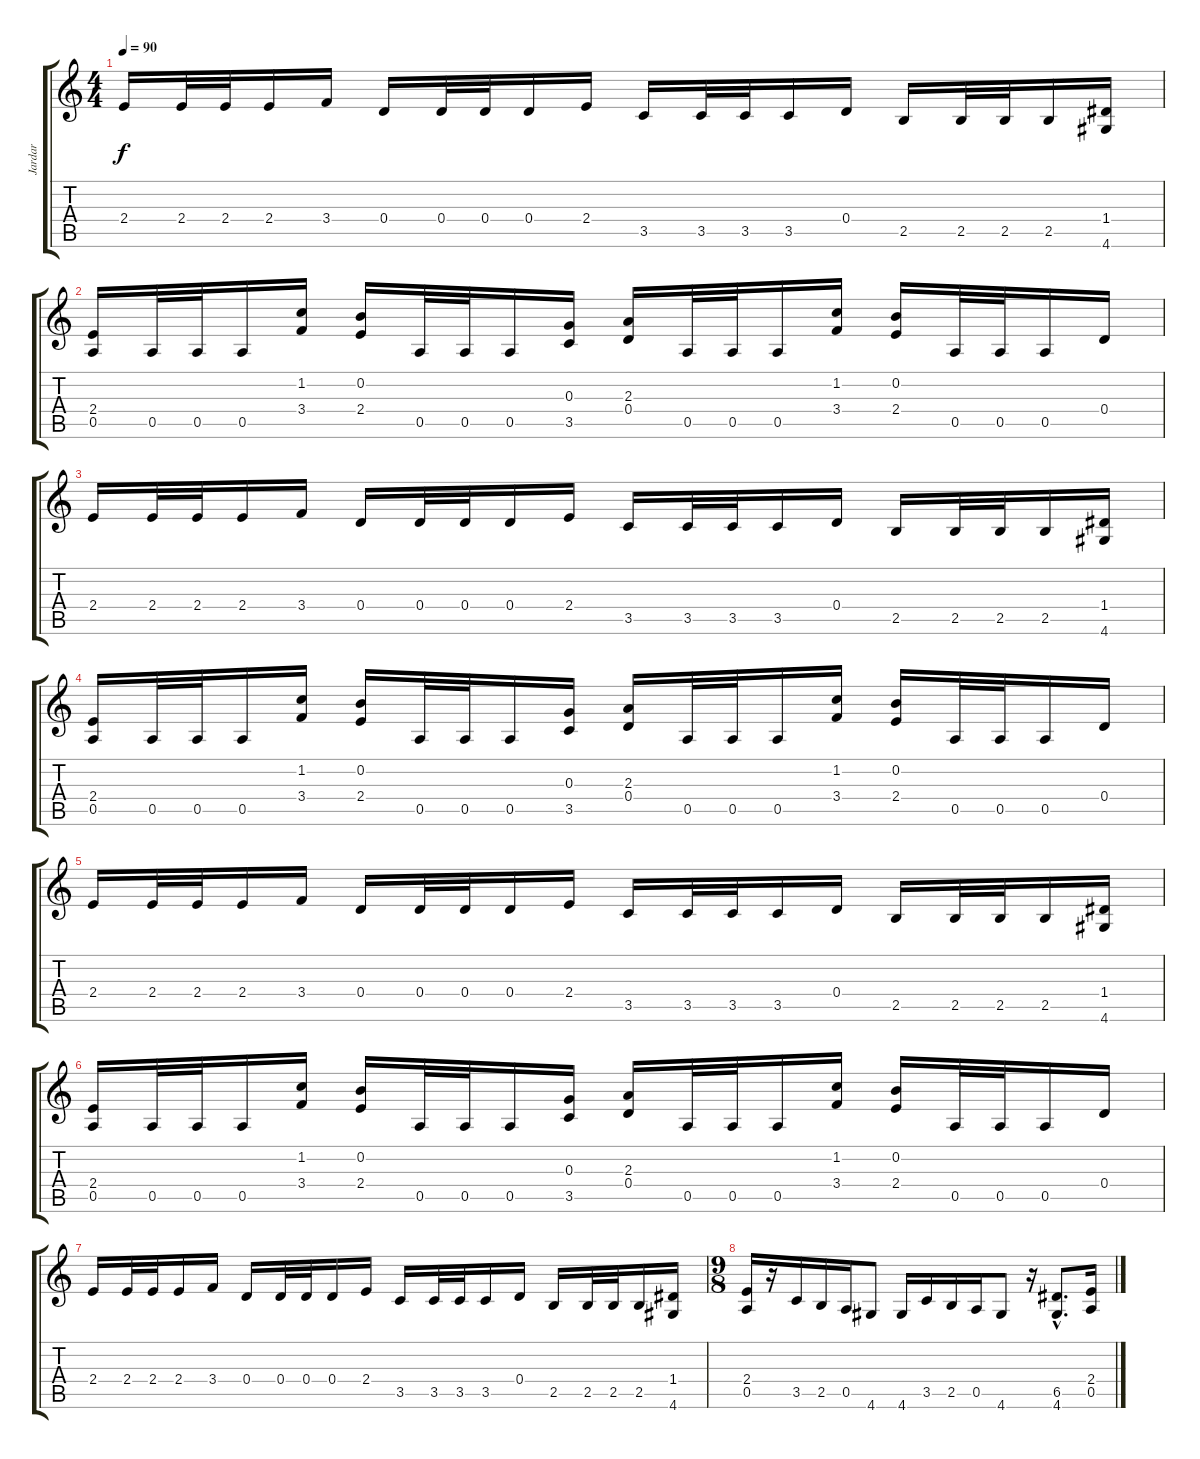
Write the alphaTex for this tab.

\track ("Jardar" "Jardar") {instrument distortionguitar}
\staff {score tabs}
\tuning (E4 B3 G3 D3 A2 E2) {hide}
\ts (4 4)
\tempo 90
\clef g2
\ks c
2.4.16{dy f} 2.4.32 2.4.32 2.4.16 3.4.16 0.4.16 0.4.32 0.4.32 0.4.16 2.4.16 3.5.16 3.5.32 3.5.32 3.5.16 0.4.16 2.5.16 2.5.32 2.5.32 2.5.16 (1.4 4.6).16 |
(2.4 0.5).16 0.5.32 0.5.32 0.5.16 (1.2 3.4).16 (0.2 2.4).16 0.5.32 0.5.32 0.5.16 (0.3 3.5).16 (2.3 0.4).16 0.5.32 0.5.32 0.5.16 (1.2 3.4).16 (0.2 2.4).16 0.5.32 0.5.32 0.5.16 0.4.16 |
2.4.16 2.4.32 2.4.32 2.4.16 3.4.16 0.4.16 0.4.32 0.4.32 0.4.16 2.4.16 3.5.16 3.5.32 3.5.32 3.5.16 0.4.16 2.5.16 2.5.32 2.5.32 2.5.16 (1.4 4.6).16 |
(2.4 0.5).16 0.5.32 0.5.32 0.5.16 (1.2 3.4).16 (0.2 2.4).16 0.5.32 0.5.32 0.5.16 (0.3 3.5).16 (2.3 0.4).16 0.5.32 0.5.32 0.5.16 (1.2 3.4).16 (0.2 2.4).16 0.5.32 0.5.32 0.5.16 0.4.16 |
2.4.16 2.4.32 2.4.32 2.4.16 3.4.16 0.4.16 0.4.32 0.4.32 0.4.16 2.4.16 3.5.16 3.5.32 3.5.32 3.5.16 0.4.16 2.5.16 2.5.32 2.5.32 2.5.16 (1.4 4.6).16 |
(2.4 0.5).16 0.5.32 0.5.32 0.5.16 (1.2 3.4).16 (0.2 2.4).16 0.5.32 0.5.32 0.5.16 (0.3 3.5).16 (2.3 0.4).16 0.5.32 0.5.32 0.5.16 (1.2 3.4).16 (0.2 2.4).16 0.5.32 0.5.32 0.5.16 0.4.16 |
2.4.16 2.4.32 2.4.32 2.4.16 3.4.16 0.4.16 0.4.32 0.4.32 0.4.16 2.4.16 3.5.16 3.5.32 3.5.32 3.5.16 0.4.16 2.5.16 2.5.32 2.5.32 2.5.16 (1.4 4.6).16 |
\ts (9 8)
(2.4 0.5).16 r.16 3.5.16 2.5.16 0.5.16 4.6.8 4.6.16 3.5.16 2.5.16 0.5.16 4.6.8 r.16 (6.5{hac} 4.6{hac}).8{d} (2.4 0.5).16
